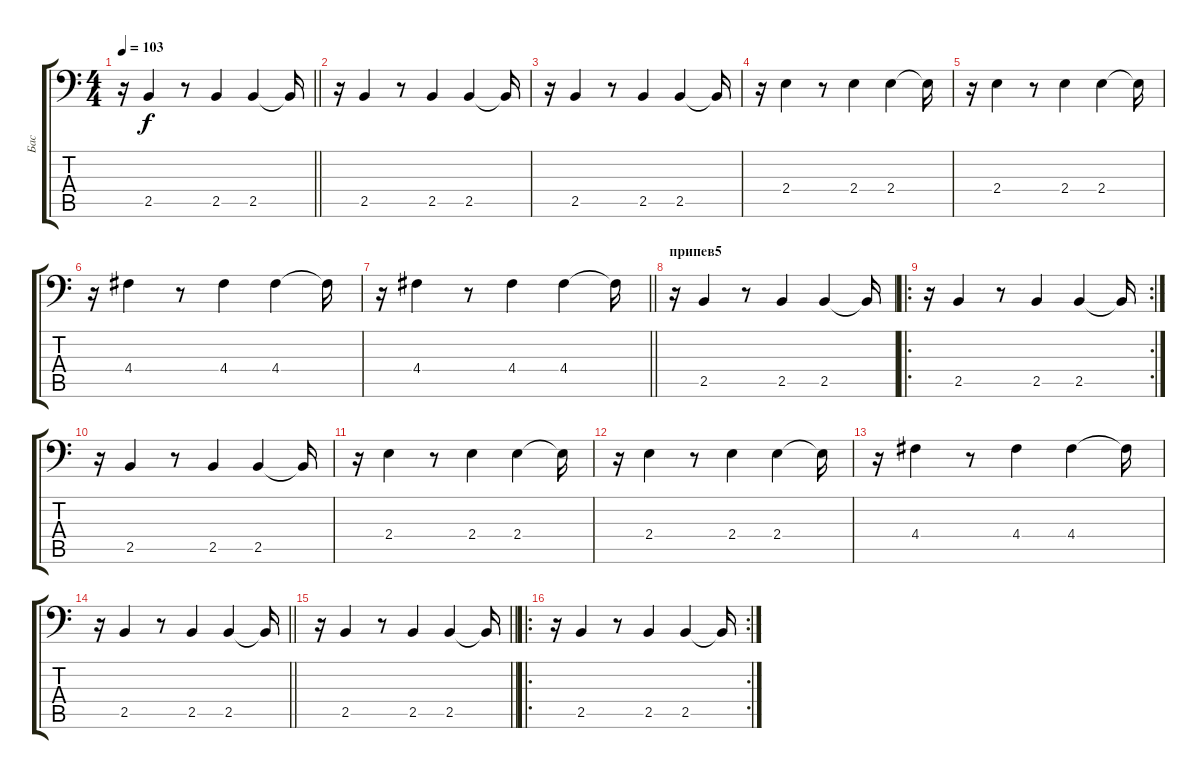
\track ("Бас" "Бас") {instrument electricbassfinger}
\staff {score tabs}
\tuning (E3 B2 G2 D2 A1 E1) {hide}
\ts (4 4)
\tempo 103
\clef f4
\barLineRight lightlight
\ks c
r.16{dy f} 2.5.4 r.8 2.5.4 2.5.4 2.5{t}.16 |
r.16 2.5.4 r.8 2.5.4 2.5.4 2.5{t}.16 |
r.16 2.5.4 r.8 2.5.4 2.5.4 2.5{t}.16 |
r.16 2.4.4 r.8 2.4.4 2.4.4 2.4{t}.16 |
r.16 2.4.4 r.8 2.4.4 2.4.4 2.4{t}.16 |
r.16 4.4.4 r.8 4.4.4 4.4.4 4.4{t}.16 |
\barLineRight lightlight
r.16 4.4.4 r.8 4.4.4 4.4.4 4.4{t}.16 |
\section ("" "припев5")
r.16 2.5.4 r.8 2.5.4 2.5.4 2.5{t}.16 |
\ro
\rc 2
r.16 2.5.4 r.8 2.5.4 2.5.4 2.5{t}.16 |
r.16 2.5.4 r.8 2.5.4 2.5.4 2.5{t}.16 |
r.16 2.4.4 r.8 2.4.4 2.4.4 2.4{t}.16 |
r.16 2.4.4 r.8 2.4.4 2.4.4 2.4{t}.16 |
r.16 4.4.4 r.8 4.4.4 4.4.4 4.4{t}.16 |
\barLineRight lightlight
r.16 2.5.4 r.8 2.5.4 2.5.4 2.5{t}.16 |
\barLineRight lightlight
r.16 2.5.4 r.8 2.5.4 2.5.4 2.5{t}.16 |
\ro
\rc 2
r.16 2.5.4 r.8 2.5.4 2.5.4 2.5{t}.16
